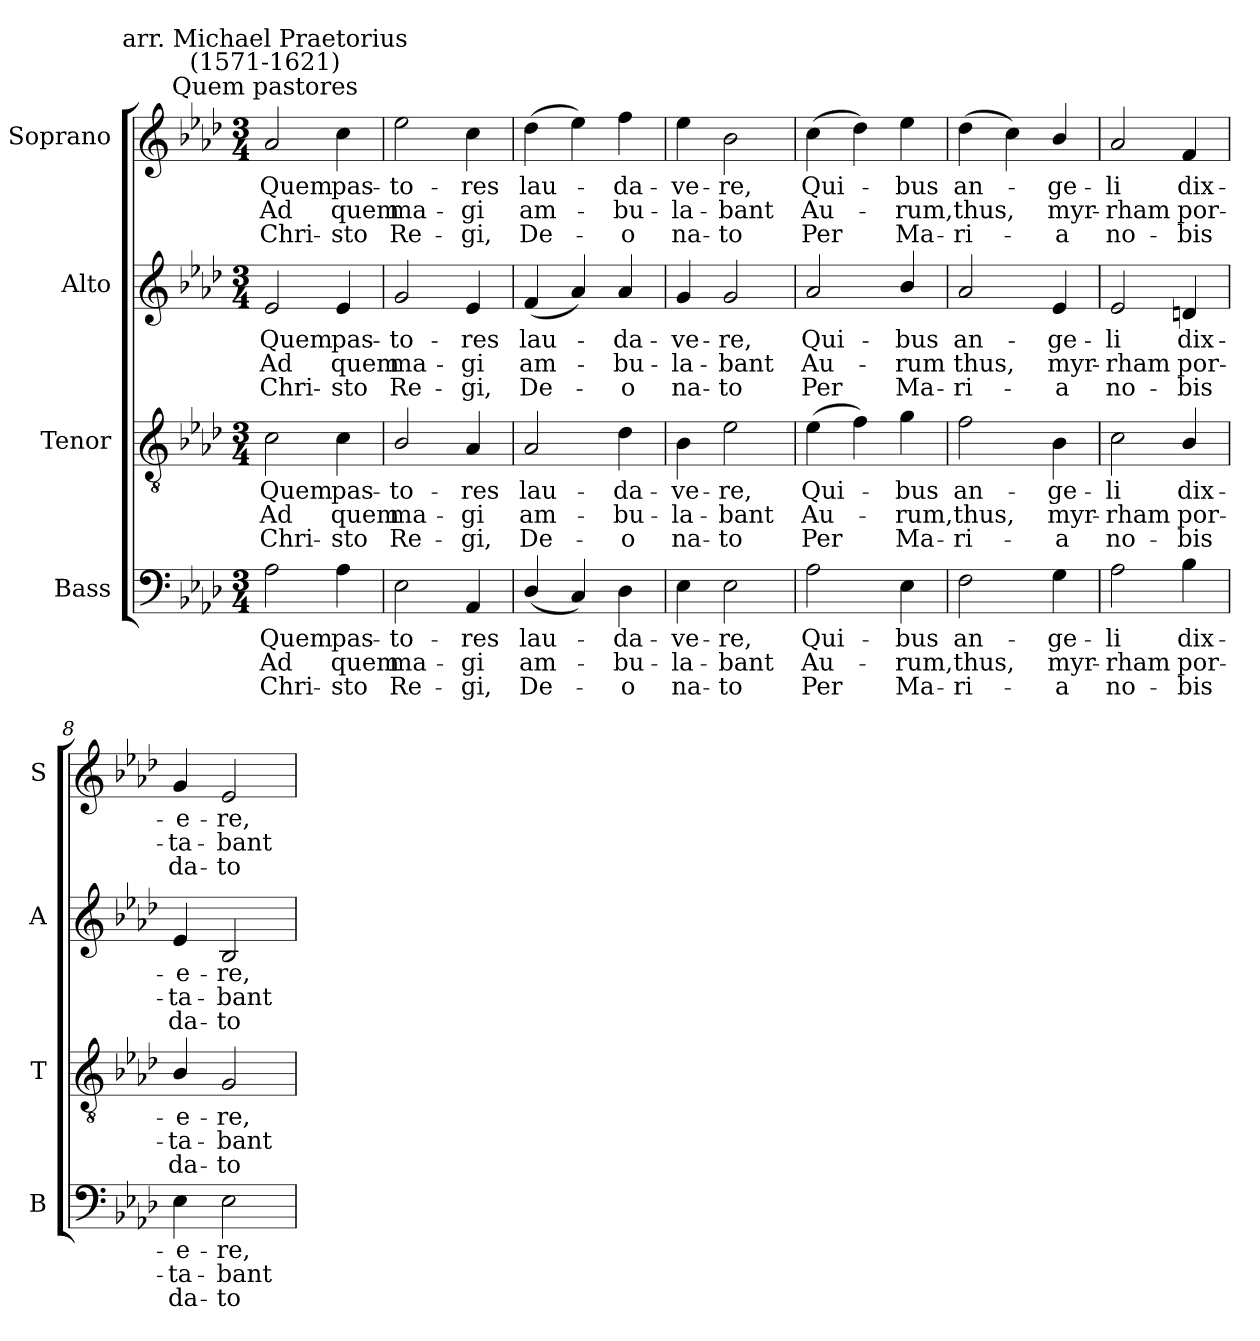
**kern	**text	**text	**text	**kern	**text	**text	**text	**kern	**text	**text	**text	**kern	**text	**text	**text
*part4	*part4	*part4	*part4	*part3	*part3	*part3	*part3	*part2	*part2	*part2	*part2	*part1	*part1	*part1	*part1
*staff4	*staff4	*staff4	*staff4	*staff3	*staff3	*staff3	*staff3	*staff2	*staff2	*staff2	*staff2	*staff1	*staff1	*staff1	*staff1
*I"Bass	*	*	*	*I"Tenor	*	*	*	*I"Alto	*	*	*	*I"Soprano	*	*	*
*I'B	*	*	*	*I'T	*	*	*	*I'A	*	*	*	*I'S	*	*	*
*clefF4	*	*	*	*clefGv2	*	*	*	*clefG2	*	*	*	*clefG2	*	*	*
*k[b-e-a-d-]	*	*	*	*k[b-e-a-d-]	*	*	*	*k[b-e-a-d-]	*	*	*	*k[b-e-a-d-]	*	*	*
*A-:	*	*	*	*A-:	*	*	*	*A-:	*	*	*	*A-:	*	*	*
*M3/4	*	*	*	*M3/4	*	*	*	*M3/4	*	*	*	*M3/4	*	*	*
=1	=1	=1	=1	=1	=1	=1	=1	=1	=1	=1	=1	=1	=1	=1	=1
!	!	!	!	!	!	!	!	!	!	!	!	!LO:TX:a:cj:t=Quem pastores	!	!	!
!	!	!	!	!	!	!	!	!	!	!	!	!LO:TX:a:cj:t=arr. Michael Praetorius\n(1571-1621)	!	!	!
!	!LO:LY:b	!LO:LY:b	!LO:LY:b	!	!LO:LY:b	!LO:LY:b	!LO:LY:b	!	!LO:LY:b	!LO:LY:b	!LO:LY:b	!	!LO:LY:b	!LO:LY:b	!LO:LY:b
2A-	Quem	Ad	Chri-	2c	Quem	Ad	Chri-	2e-	Quem	Ad	Chri-	2a-	Quem	Ad	Chri-
!	!LO:LY:b	!LO:LY:b	!LO:LY:b	!	!LO:LY:b	!LO:LY:b	!LO:LY:b	!	!LO:LY:b	!LO:LY:b	!LO:LY:b	!	!LO:LY:b	!LO:LY:b	!LO:LY:b
4A-	-pas-	-quem	sto	4c	-pas-	-quem	sto	4e-	-pas-	-quem	sto	4cc	-pas-	-quem	sto
=2	=2	=2	=2	=2	=2	=2	=2	=2	=2	=2	=2	=2	=2	=2	=2
!	!LO:LY:b	!LO:LY:b	!LO:LY:b	!	!LO:LY:b	!LO:LY:b	!LO:LY:b	!	!LO:LY:b	!LO:LY:b	!LO:LY:b	!	!LO:LY:b	!LO:LY:b	!LO:LY:b
2E-	to-	-ma-	-Re-	2B-/	to-	-ma-	-Re-	2g	to-	-ma-	-Re-	2ee-	to-	-ma-	-Re-
!	!LO:LY:b	!LO:LY:b	!LO:LY:b	!	!LO:LY:b	!LO:LY:b	!LO:LY:b	!	!LO:LY:b	!LO:LY:b	!LO:LY:b	!	!LO:LY:b	!LO:LY:b	!LO:LY:b
4AA-	-res	gi	gi,	4A-	-res	gi	gi,	4e-	-res	gi	gi,	4cc	-res	gi	gi,
=3	=3	=3	=3	=3	=3	=3	=3	=3	=3	=3	=3	=3	=3	=3	=3
!	!LO:LY:b	!LO:LY:b	!LO:LY:b	!	!LO:LY:b	!LO:LY:b	!LO:LY:b	!	!LO:LY:b	!LO:LY:b	!LO:LY:b	!	!LO:LY:b	!LO:LY:b	!LO:LY:b
(<4D-/	lau-	am-	De-	2A-	lau-	-am-	-De-	(<4f	lau-	am-	De-	(>4dd-	lau-	am-	De-
4C)	.	.	.	.	.	.	.	4a-)	.	.	.	4ee-)	.	.	.
!	!LO:LY:b	!LO:LY:b	!LO:LY:b	!	!LO:LY:b	!LO:LY:b	!LO:LY:b	!	!LO:LY:b	!LO:LY:b	!LO:LY:b	!	!LO:LY:b	!LO:LY:b	!LO:LY:b
4D-	da-	-bu-	-o	4d-	-da-	-bu-	-o	4a-	da-	-bu-	-o	4ff	da-	-bu-	-o
=4	=4	=4	=4	=4	=4	=4	=4	=4	=4	=4	=4	=4	=4	=4	=4
!	!LO:LY:b	!LO:LY:b	!LO:LY:b	!	!LO:LY:b	!LO:LY:b	!LO:LY:b	!	!LO:LY:b	!LO:LY:b	!LO:LY:b	!	!LO:LY:b	!LO:LY:b	!LO:LY:b
4E-	ve-	-la-	-na-	4B-	ve-	-la-	-na-	4g	ve-	-la-	-na-	4ee-	ve-	-la-	-na-
!	!LO:LY:b	!LO:LY:b	!LO:LY:b	!	!LO:LY:b	!LO:LY:b	!LO:LY:b	!	!LO:LY:b	!LO:LY:b	!LO:LY:b	!	!LO:LY:b	!LO:LY:b	!LO:LY:b
2E-	-re,	bant	to	2e-	-re,	bant	to	2g	-re,	bant	to	2b-	-re,	bant	to
=5	=5	=5	=5	=5	=5	=5	=5	=5	=5	=5	=5	=5	=5	=5	=5
!	!LO:LY:b	!LO:LY:b	!LO:LY:b	!	!LO:LY:b	!LO:LY:b	!LO:LY:b	!	!LO:LY:b	!LO:LY:b	!LO:LY:b	!	!LO:LY:b	!LO:LY:b	!LO:LY:b
2A-	Qui-	-Au-	-Per	(>4e-	Qui-	Au-	Per	2a-	Qui-	-Au-	-Per	(>4cc	Qui-	Au-	Per
.	.	.	.	4f)	.	.	.	.	.	.	.	4dd-)	.	.	.
!	!LO:LY:b	!LO:LY:b	!LO:LY:b	!	!LO:LY:b	!LO:LY:b	!LO:LY:b	!	!LO:LY:b	!LO:LY:b	!LO:LY:b	!	!LO:LY:b	!LO:LY:b	!LO:LY:b
4E-	bus	rum,	Ma-	4g	bus	rum,	Ma-	4b-/	bus	rum	Ma-	4ee-	bus	rum,	Ma-
=6	=6	=6	=6	=6	=6	=6	=6	=6	=6	=6	=6	=6	=6	=6	=6
!	!LO:LY:b	!LO:LY:b	!LO:LY:b	!	!LO:LY:b	!LO:LY:b	!LO:LY:b	!	!LO:LY:b	!LO:LY:b	!LO:LY:b	!	!LO:LY:b	!LO:LY:b	!LO:LY:b
2F	-an-	-thus,	ri-	2f	-an-	-thus,	ri-	2a-	-an-	-thus,	ri-	(>4dd-	-an-	thus,	ri-
.	.	.	.	.	.	.	.	.	.	.	.	4cc)	.	.	.
!	!LO:LY:b	!LO:LY:b	!LO:LY:b	!	!LO:LY:b	!LO:LY:b	!LO:LY:b	!	!LO:LY:b	!LO:LY:b	!LO:LY:b	!	!LO:LY:b	!LO:LY:b	!LO:LY:b
4G	-ge-	-myr-	-a	4B-	-ge-	-myr-	-a	4e-	-ge-	-myr-	-a	4b-/	ge-	-myr-	-a
=7	=7	=7	=7	=7	=7	=7	=7	=7	=7	=7	=7	=7	=7	=7	=7
!	!LO:LY:b	!LO:LY:b	!LO:LY:b	!	!LO:LY:b	!LO:LY:b	!LO:LY:b	!	!LO:LY:b	!LO:LY:b	!LO:LY:b	!	!LO:LY:b	!LO:LY:b	!LO:LY:b
2A-	li	rham	no-	2c	li	rham	no-	2e-	li	rham	no-	2a-	li	rham	no-
!	!LO:LY:b	!LO:LY:b	!LO:LY:b	!	!LO:LY:b	!LO:LY:b	!LO:LY:b	!	!LO:LY:b	!LO:LY:b	!LO:LY:b	!	!LO:LY:b	!LO:LY:b	!LO:LY:b
4B-	-dix-	-por-	-bis	4B-/	-dix-	-por-	-bis	4dn	-dix-	-por-	-bis	4f	-dix-	-por-	-bis
=8	=8	=8	=8	=8	=8	=8	=8	=8	=8	=8	=8	=8	=8	=8	=8
!	!LO:LY:b	!LO:LY:b	!LO:LY:b	!	!LO:LY:b	!LO:LY:b	!LO:LY:b	!	!LO:LY:b	!LO:LY:b	!LO:LY:b	!	!LO:LY:b	!LO:LY:b	!LO:LY:b
4E-	e-	-ta-	-da-	4B-/	e-	-ta-	-da-	4e-	e-	-ta-	-da-	4g	e-	-ta-	-da-
!	!LO:LY:b	!LO:LY:b	!LO:LY:b	!	!LO:LY:b	!LO:LY:b	!LO:LY:b	!	!LO:LY:b	!LO:LY:b	!LO:LY:b	!	!LO:LY:b	!LO:LY:b	!LO:LY:b
2E-	-re,	bant	to	2G	-re,	bant	to	2B-	-re,	bant	to	2e-	-re,	bant	to
=	=	=	=	=	=	=	=	=	=	=	=	=	=	=	=
*-	*-	*-	*-	*-	*-	*-	*-	*-	*-	*-	*-	*-	*-	*-	*-
